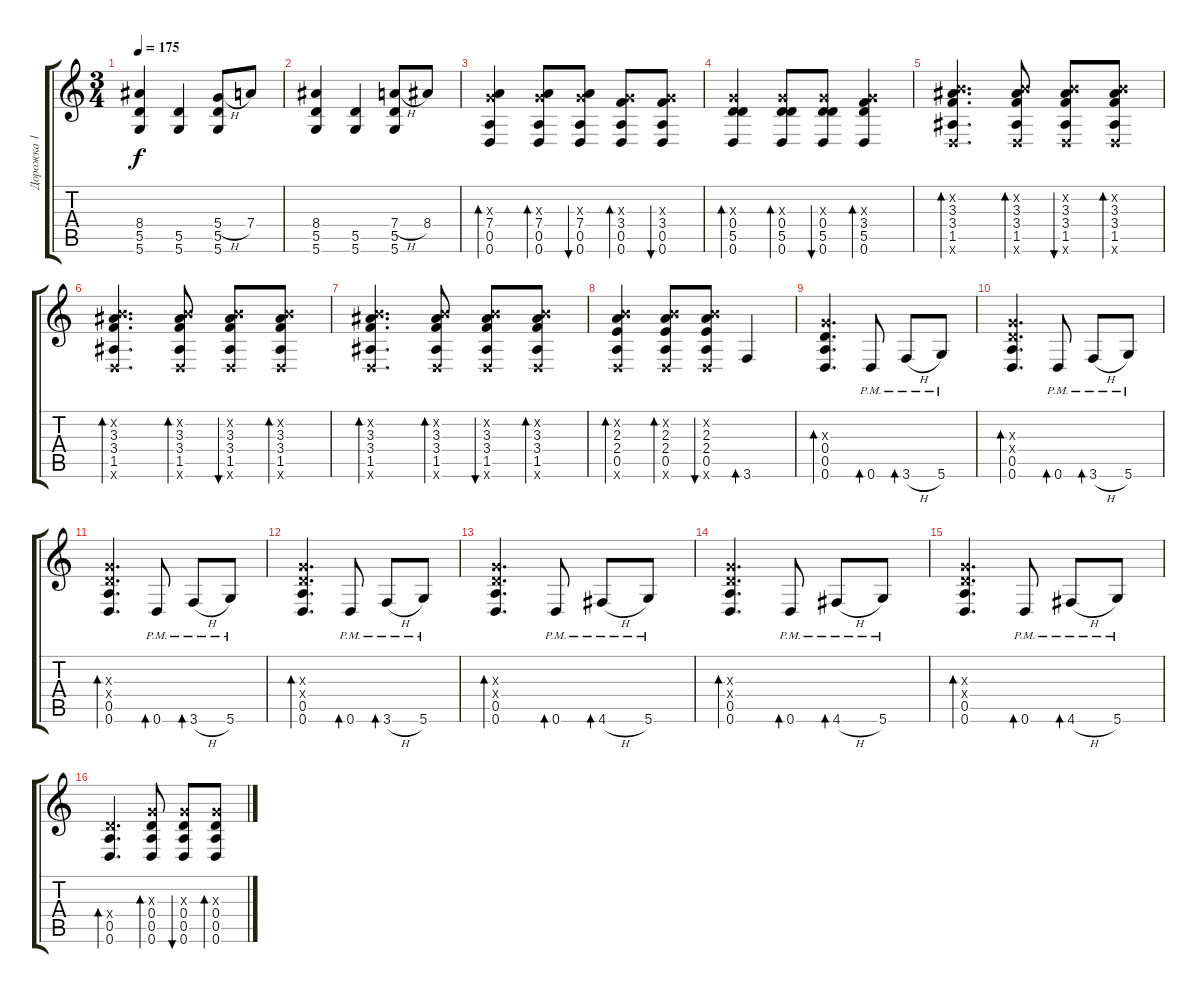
\track ("Дорожка 1" "Дорожка 1") {instrument acousticguitarnylon}
\staff {score tabs}
\tuning (E4 B3 G3 D3 A2 D2) {hide}
\ts (3 4)
\tempo 175
\clef g2
\ks c
(8.4 5.5 5.6).4{dy f} (5.5 5.6).4 (5.4{h} 5.5 5.6).8 7.4.8 |
(8.4 5.5 5.6).4 (5.5 5.6).4 (7.4{h} 5.5 5.6).8 8.4.8 |
(0.3{x} 7.4 0.5 0.6).4{bd 60} (0.3{x} 7.4 0.5 0.6).8{bd 60} (0.3{x} 7.4 0.5 0.6).8{bu 60} (0.3{x} 3.4 0.5 0.6).8{bd 60} (0.3{x} 3.4 0.5 0.6).8{bu 60} |
(0.3{x} 0.4 5.5 0.6).4{bd 60} (0.3{x} 0.4 5.5 0.6).8{bd 60} (0.3{x} 0.4 5.5 0.6).8{bu 60} (0.3{x} 3.4 5.5 0.6).4{bd 60} |
(0.2{x} 3.3 3.4 1.5 0.6{x}).4{d bd 60} (0.2{x} 3.3 3.4 1.5 0.6{x}).8{bd 60} (0.2{x} 3.3 3.4 1.5 0.6{x}).8{bu 60} (0.2{x} 3.3 3.4 1.5 0.6{x}).8{bd 60} |
(0.2{x} 3.3 3.4 1.5 0.6{x}).4{d bd 60} (0.2{x} 3.3 3.4 1.5 0.6{x}).8{bd 60} (0.2{x} 3.3 3.4 1.5 0.6{x}).8{bu 60} (0.2{x} 3.3 3.4 1.5 0.6{x}).8{bd 60} |
(0.2{x} 3.3 3.4 1.5 0.6{x}).4{d bd 60} (0.2{x} 3.3 3.4 1.5 0.6{x}).8{bd 60} (0.2{x} 3.3 3.4 1.5 0.6{x}).8{bu 60} (0.2{x} 3.3 3.4 1.5 0.6{x}).8{bd 60} |
(0.2{x} 2.3 2.4 0.5 0.6{x}).4{bd 60} (0.2{x} 2.3 2.4 0.5 0.6{x}).8{bd 60} (0.2{x} 2.3 2.4 0.5 0.6{x}).8{bu 60} 3.6.4{bd 60} |
(0.3{x} 0.4 0.5 0.6).4{d bd 60} 0.6{pm}.8{bd 60} 3.6{h pm}.8{bd 60} 5.6{pm}.8 |
(0.3{x} 0.4{x} 0.5 0.6).4{d bd 60} 0.6{pm}.8{bd 60} 3.6{h pm}.8{bd 60} 5.6{pm}.8 |
(0.3{x} 0.4{x} 0.5 0.6).4{d bd 60} 0.6{pm}.8{bd 60} 3.6{h pm}.8{bd 60} 5.6{pm}.8 |
(0.3{x} 0.4{x} 0.5 0.6).4{d bd 60} 0.6{pm}.8{bd 60} 3.6{h pm}.8{bd 60} 5.6{pm}.8 |
(0.3{x} 0.4{x} 0.5 0.6).4{d bd 60} 0.6{pm}.8{bd 60} 4.6{h pm}.8{bd 60} 5.6{pm}.8 |
(0.3{x} 0.4{x} 0.5 0.6).4{d bd 60} 0.6{pm}.8{bd 60} 4.6{h pm}.8{bd 60} 5.6{pm}.8 |
(0.3{x} 0.4{x} 0.5 0.6).4{d bd 60} 0.6{pm}.8{bd 60} 4.6{h pm}.8{bd 60} 5.6{pm}.8 |
(0.4{x} 0.5 0.6).4{d bd 60} (0.3{x} 0.4 0.5 0.6).8{bd 60} (0.3{x} 0.4 0.5 0.6).8{bu 60} (0.3{x} 0.4 0.5 0.6).8{bd 60}
